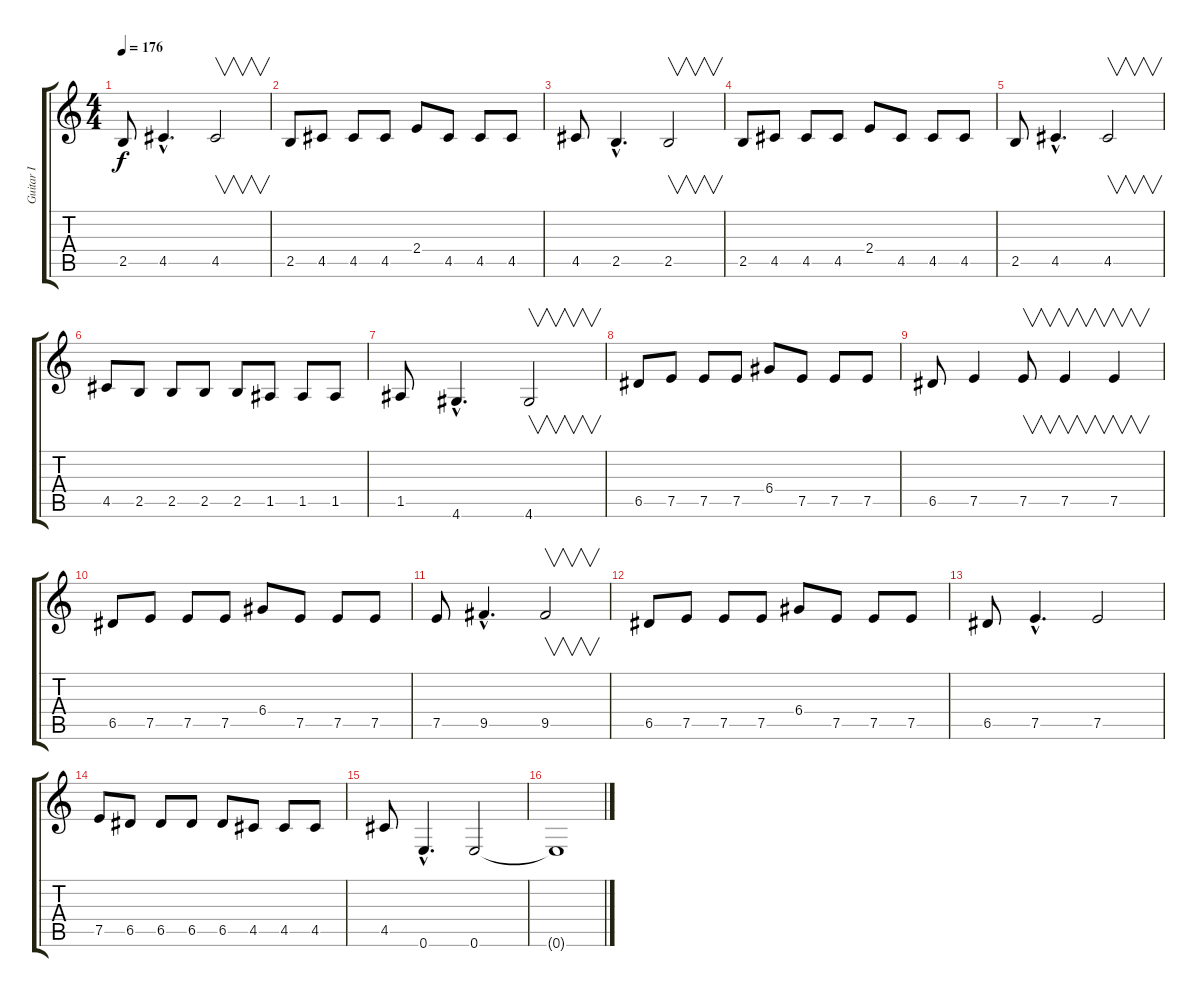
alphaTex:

\track ("Guitar I" "Guitar I") {instrument distortionguitar}
\staff {score tabs}
\tuning (E4 B3 G3 D3 A2 E2) {hide}
\ts (4 4)
\tempo 176
\clef g2
\ks c
2.5.8{dy f} 4.5{hac}.4{d} 4.5.2{v} |
2.5.8 4.5.8 4.5.8 4.5.8 2.4.8 4.5.8 4.5.8 4.5.8 |
4.5.8 2.5{hac}.4{d} 2.5.2{v} |
2.5.8 4.5.8 4.5.8 4.5.8 2.4.8 4.5.8 4.5.8 4.5.8 |
2.5.8 4.5{hac}.4{d} 4.5.2{v} |
4.5.8 2.5.8 2.5.8 2.5.8 2.5.8 1.5.8 1.5.8 1.5.8 |
1.5.8 4.6{hac}.4{d} 4.6.2{v} |
6.5.8 7.5.8 7.5.8 7.5.8 6.4.8 7.5.8 7.5.8 7.5.8 |
6.5.8 7.5.4 7.5.8{v} 7.5.4{v} 7.5.4{v} |
6.5.8 7.5.8 7.5.8 7.5.8 6.4.8 7.5.8 7.5.8 7.5.8 |
7.5.8 9.5{hac}.4{d} 9.5.2{v} |
6.5.8 7.5.8 7.5.8 7.5.8 6.4.8 7.5.8 7.5.8 7.5.8 |
6.5.8 7.5{hac}.4{d} 7.5.2 |
7.5.8 6.5.8 6.5.8 6.5.8 6.5.8 4.5.8 4.5.8 4.5.8 |
4.5.8 0.6{hac}.4{d} 0.6.2 |
0.6{t}.1
